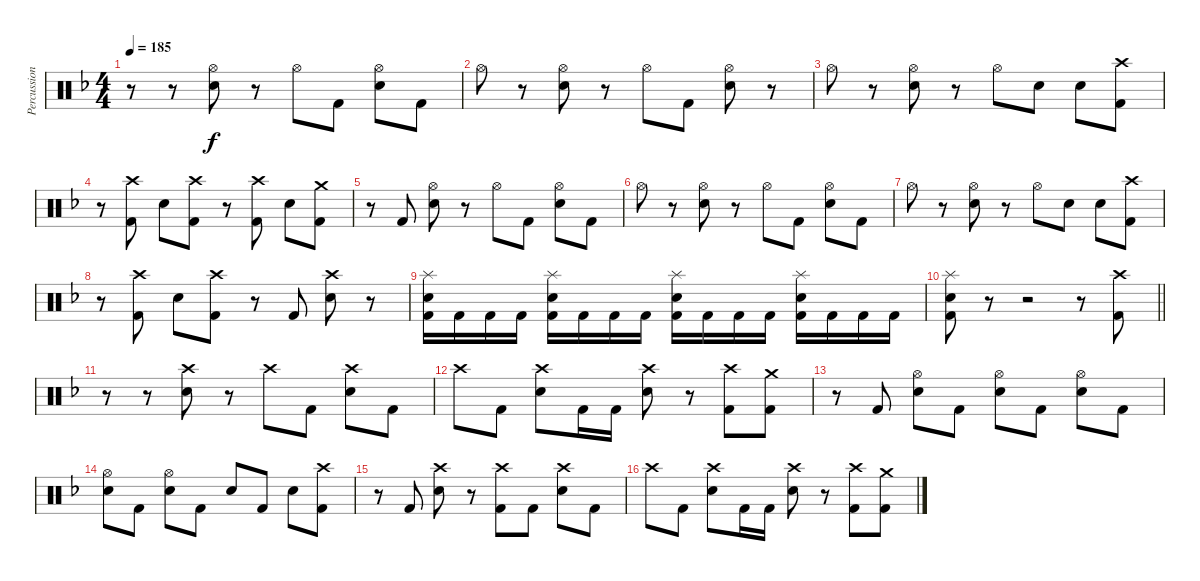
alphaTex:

\track ("Percussion" "Percussion") {instrument percussion}
\staff {score}
\articulation defaults
\ts (4 4)
\tempo 185
\clef neutral
\ks dminor
r.8{dy f} r.8 ("Hi-Hat (open)" "Electric Snare (hit)").8 r.8 "Hi-Hat (open)".8 "Kick (hit) 2".8 ("Hi-Hat (open)" "Electric Snare (hit)").8 "Kick (hit) 2".8 |
"Hi-Hat (open)".8 r.8 ("Hi-Hat (open)" "Electric Snare (hit)").8 r.8 "Hi-Hat (open)".8 "Kick (hit) 2".8 ("Hi-Hat (open)" "Electric Snare (hit)").8 r.8 |
"Hi-Hat (open)".8 r.8 ("Hi-Hat (open)" "Electric Snare (hit)").8 r.8 "Hi-Hat (open)".8 "Electric Snare (hit)".8 "Electric Snare (hit)".8 ("Crash high (hit)" "Kick (hit) 2").8 |
r.8 ("Crash high (hit)" "Kick (hit) 2").8 "Electric Snare (hit)".8 ("Crash high (hit)" "Kick (hit) 2").8 r.8 ("Crash high (hit)" "Kick (hit) 2").8 "Electric Snare (hit)".8 ("Crash medium (hit)" "Kick (hit) 2").8 |
r.8 "Kick (hit) 2".8 ("Hi-Hat (open)" "Electric Snare (hit)").8 r.8 "Hi-Hat (open)".8 "Kick (hit) 2".8 ("Hi-Hat (open)" "Electric Snare (hit)").8 "Kick (hit) 2".8 |
"Hi-Hat (open)".8 r.8 ("Hi-Hat (open)" "Electric Snare (hit)").8 r.8 "Hi-Hat (open)".8 "Kick (hit) 2".8 ("Hi-Hat (open)" "Electric Snare (hit)").8 "Kick (hit) 2".8 |
"Hi-Hat (open)".8 r.8 ("Hi-Hat (open)" "Electric Snare (hit)").8 r.8 "Hi-Hat (open)".8 "Electric Snare (hit)".8 "Electric Snare (hit)".8 ("Crash high (hit)" "Kick (hit) 2").8 |
r.8 ("Crash high (hit)" "Kick (hit) 2").8 "Electric Snare (hit)".8 ("Crash high (hit)" "Kick (hit) 2").8 r.8 "Kick (hit) 2".8 ("Crash high (hit)" "Electric Snare (hit)").8 r.8 |
("Splash (hit)" "Electric Snare (hit)" "Kick (hit) 2").16 "Kick (hit) 2".16 "Kick (hit) 2".16 "Kick (hit) 2".16 ("Splash (hit)" "Electric Snare (hit)" "Kick (hit) 2").16 "Kick (hit) 2".16 "Kick (hit) 2".16 "Kick (hit) 2".16 ("Splash (hit)" "Electric Snare (hit)" "Kick (hit) 2").16 "Kick (hit) 2".16 "Kick (hit) 2".16 "Kick (hit) 2".16 ("Splash (hit)" "Electric Snare (hit)" "Kick (hit) 2").16 "Kick (hit) 2".16 "Kick (hit) 2".16 "Kick (hit) 2".16 |
\barLineRight lightlight
("Splash (hit)" "Electric Snare (hit)" "Kick (hit) 2").8 r.8 r.2 r.8 ("Crash high (hit)" "Kick (hit) 2").8 |
r.8 r.8 ("Crash high (hit)" "Electric Snare (hit)").8 r.8 "Crash high (hit)".8 "Kick (hit) 2".8 ("Crash high (hit)" "Electric Snare (hit)").8 "Kick (hit) 2".8 |
"Crash high (hit)".8 "Kick (hit) 2".8 ("Crash high (hit)" "Electric Snare (hit)").8 "Kick (hit) 2".16 "Kick (hit) 2".16 ("Crash high (hit)" "Electric Snare (hit)").8 r.8 ("Crash high (hit)" "Kick (hit) 2").8 ("Crash medium (hit)" "Kick (hit) 2").8 |
r.8 "Kick (hit) 2".8 ("Hi-Hat (open)" "Electric Snare (hit)").8 "Kick (hit) 2".8 ("Hi-Hat (open)" "Electric Snare (hit)").8 "Kick (hit) 2".8 ("Hi-Hat (open)" "Electric Snare (hit)").8 "Kick (hit) 2".8 |
("Hi-Hat (open)" "Electric Snare (hit)").8 "Kick (hit) 2".8 ("Hi-Hat (open)" "Electric Snare (hit)").8 "Kick (hit) 2".8 "Electric Snare (hit)".8 "Kick (hit) 2".8 "Electric Snare (hit)".8 ("Crash high (hit)" "Kick (hit) 2").8 |
r.8 "Kick (hit) 2".8 ("Crash high (hit)" "Electric Snare (hit)").8 r.8 ("Crash high (hit)" "Kick (hit) 2").8 "Kick (hit) 2".8 ("Crash high (hit)" "Electric Snare (hit)").8 "Kick (hit) 2".8 |
"Crash high (hit)".8 "Kick (hit) 2".8 ("Crash high (hit)" "Electric Snare (hit)").8 "Kick (hit) 2".16 "Kick (hit) 2".16 ("Crash high (hit)" "Electric Snare (hit)").8 r.8 ("Crash high (hit)" "Kick (hit) 2").8 ("Crash medium (hit)" "Kick (hit) 2").8
